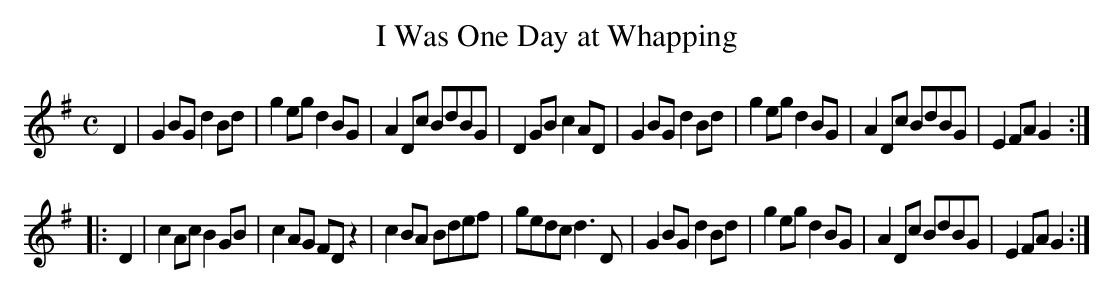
X:1
T:I Was One Day at Whapping
M:C
L:1/8
K:G
D2|G2BG d2Bd|g2eg d2BG|A2Dc BdBG|D2GB c2AD|G2BG d2Bd|g2eg d2BG|A2Dc BdBG|E2FA G2::
D2|c2Ac B2GB|c2AG FDz2|c2BA Bdef|gedc d3D|G2BG d2Bd|g2eg d2BG|A2Dc BdBG|E2FA G2:|
